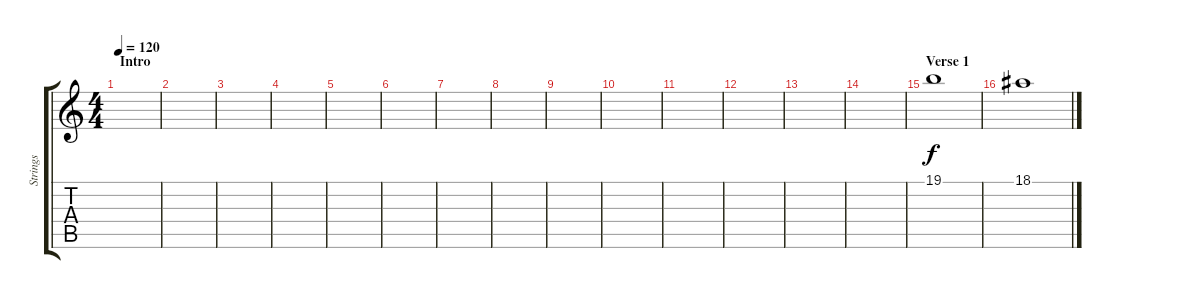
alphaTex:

\track ("Strings" "Strings") {instrument viola}
\staff {score tabs}
\tuning (E4 B3 G3 D3 A2 E2) {hide}
\ts (4 4)
\section ("" "Intro")
\tempo 120
\clef g2
\ks c
|
|
|
|
|
|
|
|
|
|
|
|
|
|
\section ("" "Verse 1")
19.1.1 |
18.1.1
